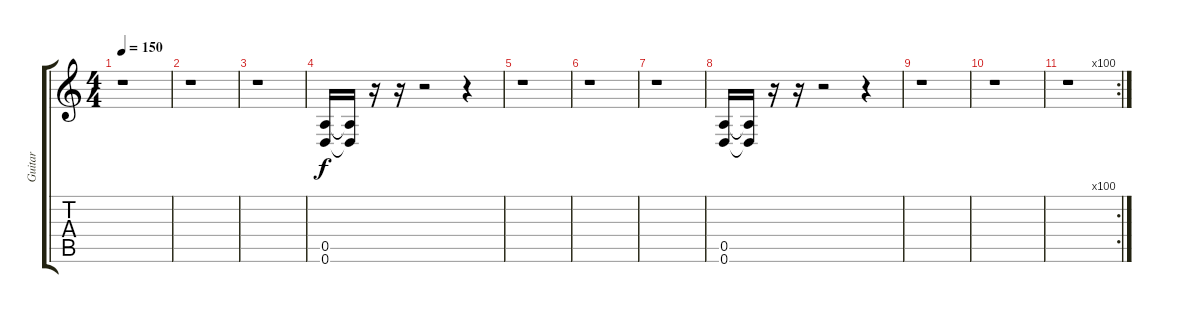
\track ("Guitar" "Guitar") {instrument distortionguitar}
\staff {score tabs}
\tuning (E4 B3 G3 D3 A2 D2) {hide}
\ts (4 4)
\tempo 150
\clef g2
\ks c
r.1{dy f} |
r.1 |
r.1 |
(0.5 0.6).16 (0.5{t} 0.6{t}).16 r.16 r.16 r.2 r.4 |
r.1 |
r.1 |
r.1 |
(0.5 0.6).16 (0.5{t} 0.6{t}).16 r.16 r.16 r.2 r.4 |
r.1 |
r.1 |
\rc 100
r.1
